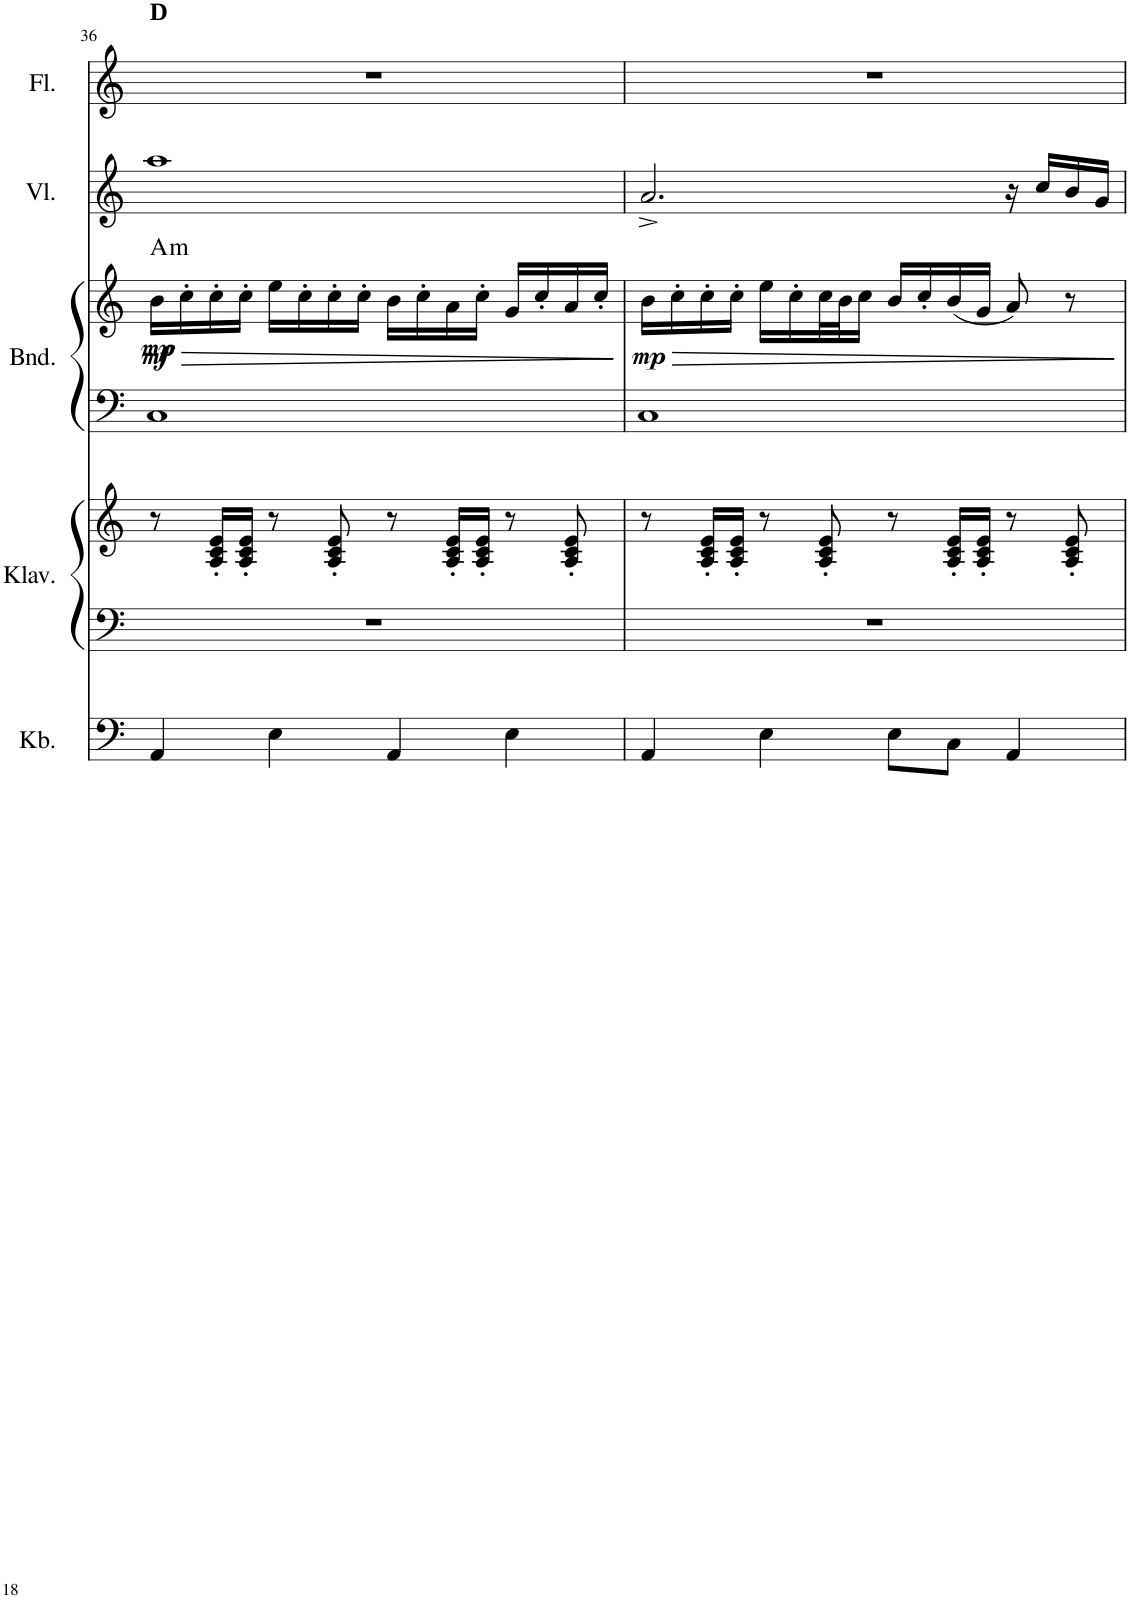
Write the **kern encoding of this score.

**kern	**kern	**kern	**kern	**kern	**dynam	**harte	**kern	**kern
*part5	*part4	*part4	*part3	*part3	*part3	*part3	*part2	*part1
*staff7	*staff6	*staff5	*staff4	*staff3	*staff3/4	*	*staff2	*staff1
*I"Kontrabass	*I"Klavier	*	*I"Bandoneon	*	*	*	*I"Violine	*I"Floete
*I'Kb.	*I'Klav.	*	*I'Bnd.	*	*	*	*I'Vl.	*I'Fl.
!!LO:PB:g=z
*clefF4	*clefF4	*clefG2	*clefF4	*clefG2	*	*	*clefG2	*clefG2
*Trd7c12	*	*	*	*	*	*	*	*
*k[]	*k[]	*k[]	*k[]	*k[]	*	*	*k[]	*k[]
*M4/4	*M4/4	*M4/4	*M4/4	*M4/4	*	*	*M4/4	*M4/4
=36	=36	=36	=36	=36	=36	=36	=36	=36
!	!	!	!	!	!	!	!	!LO:TX:a:B:t=D
!	!	!	!	!	!LO:HP:b	!	!	!
!	!	!	!	!	!LO:DY:n=1:b	!	!	!
!	!	!	!	!	!LO:DY:n=2:b	!LO:H:kt=m	!	!
4AA/	1r	8r	1C	16b\LL	> mp mf	A:min	1aa	1r
.	.	.	.	16cc'\	.	.	.	.
.	.	16A/' 16c/' 16e/'LL	.	16cc'\	.	.	.	.
.	.	16A/' 16c/' 16e/'JJ	.	16cc'\JJ	.	.	.	.
4E\	.	8r	.	16ee\LL	.	.	.	.
.	.	.	.	16cc'\	.	.	.	.
.	.	8A/' 8c/' 8e/'	.	16cc'\	.	.	.	.
.	.	.	.	16cc'\JJ	.	.	.	.
4AA/	.	8r	.	16b\LL	.	.	.	.
.	.	.	.	16cc'\	.	.	.	.
.	.	16A/' 16c/' 16e/'LL	.	16a\	.	.	.	.
.	.	16A/' 16c/' 16e/'JJ	.	16cc'\JJ	.	.	.	.
4E\	.	8r	.	16g/LL	.	.	.	.
.	.	.	.	16cc'/	.	.	.	.
.	.	8A/' 8c/' 8e/'	.	16a/	.	.	.	.
.	.	.	.	16cc'/JJ	.	.	.	.
.	.	.	.	.	]	.	.	.
=37	=37	=37	=37	=37	=37	=37	=37	=37
!	!	!	!	!	!LO:HP:b	!	!	!
!	!	!	!	!	!LO:DY:n=1:b	!	!	!
4AA/	1r	8r	1C	16b\LL	> mp	.	2.a^/	1r
.	.	.	.	16cc'\	.	.	.	.
.	.	16A/' 16c/' 16e/'LL	.	16cc'\	.	.	.	.
.	.	16A/' 16c/' 16e/'JJ	.	16cc'\JJ	.	.	.	.
4E\	.	8r	.	16ee\LL	.	.	.	.
.	.	.	.	16cc'\	.	.	.	.
.	.	8A/' 8c/' 8e/'	.	32cc\L	.	.	.	.
.	.	.	.	32b\J	.	.	.	.
.	.	.	.	16cc\JJ	.	.	.	.
8E\L	.	8r	.	16b/LL	.	.	.	.
.	.	.	.	16cc'/	.	.	.	.
8C\J	.	16A/' 16c/' 16e/'LL	.	(16b/	.	.	.	.
.	.	16A/' 16c/' 16e/'JJ	.	16g/JJ	.	.	.	.
4AA/	.	8r	.	8a/)	.	.	16r	.
.	.	.	.	.	.	.	16cc/LL	.
.	.	8A/' 8c/' 8e/'	.	8r	.	.	16b/	.
.	.	.	.	.	.	.	16g/JJ	.
.	.	.	.	.	]	.	.	.
=	=	=	=	=	=	=	=	=
*-	*-	*-	*-	*-	*-	*-	*-	*-
